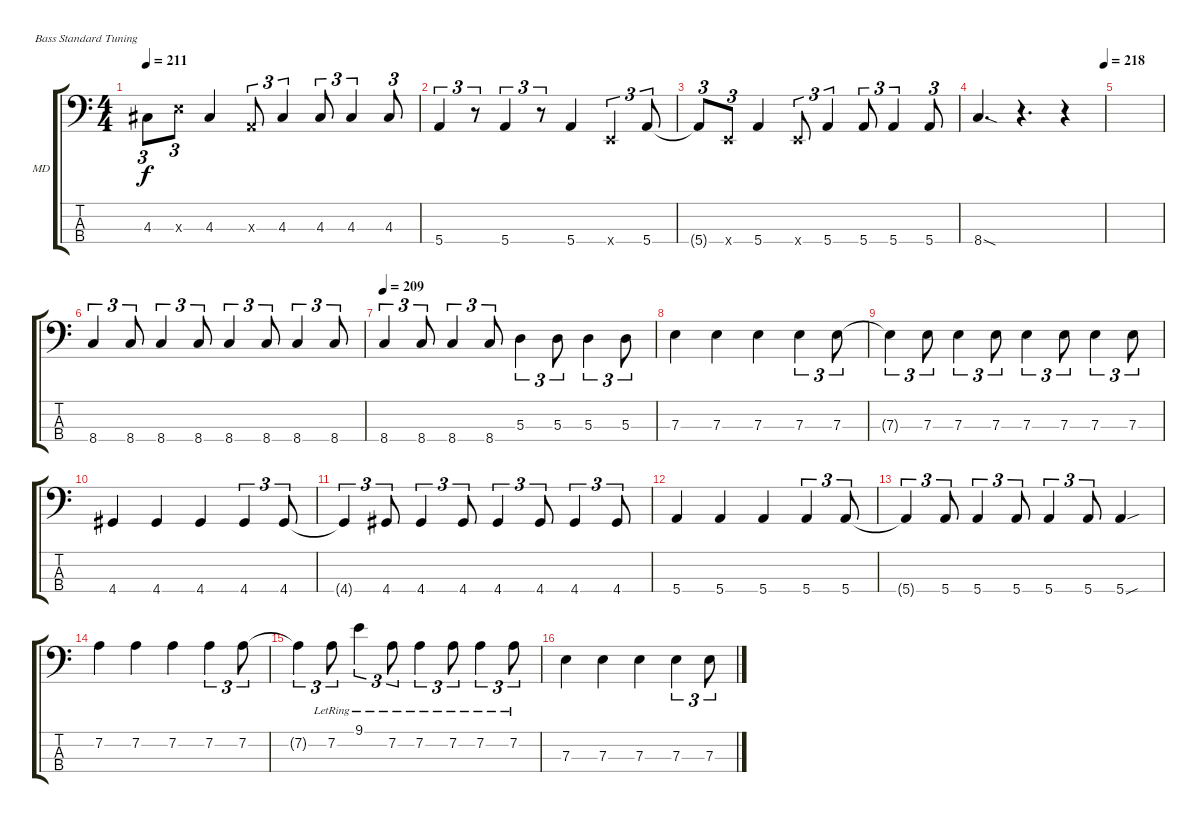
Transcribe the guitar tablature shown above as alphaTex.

\defaultSystemsLayout 4
\bracketExtendMode groupsimilarinstruments
\firstSystemTrackNameOrientation horizontal
\otherSystemsTrackNameOrientation horizontal
\track ("Bass - Mike Dirnt" "MD") {instrument electricbassfinger}
\staff {score tabs}
\tuning (G2 D2 A1 E1)
\ts (4 4)
\tempo 211
\clef f4
\ks c
4.3{t}.8{tu (3 2) dy f} 7.3{x}.8{tu (3 2)} 4.3.4 0.3{x}.8{tu (3 2)} 4.3.4{tu (3 2)} 4.3.8{tu (3 2)} 4.3.4{tu (3 2)} 4.3.8{tu (3 2)} |
5.4.4{tu (3 2)} r.8{tu (3 2)} 5.4.4{tu (3 2)} r.8{tu (3 2)} 5.4.4 0.4{x}.4{tu (3 2)} 5.4.8{tu (3 2)} |
5.4{t}.8{tu (3 2)} 0.4{x}.8{tu (3 2)} 5.4.4 0.4{x}.8{tu (3 2)} 5.4.4{tu (3 2)} 5.4.8{tu (3 2)} 5.4.4{tu (3 2)} 5.4.8{tu (3 2)} |
\tempo (218 1)
8.4{sod}.4{d} r.4{d} r.4 |
|
8.4.4{tu (3 2)} 8.4.8{tu (3 2)} 8.4.4{tu (3 2)} 8.4.8{tu (3 2)} 8.4.4{tu (3 2)} 8.4.8{tu (3 2)} 8.4.4{tu (3 2)} 8.4.8{tu (3 2)} |
\tempo 209
8.4.4{tu (3 2)} 8.4.8{tu (3 2)} 8.4.4{tu (3 2)} 8.4.8{tu (3 2)} 5.3.4{tu (3 2)} 5.3.8{tu (3 2)} 5.3.4{tu (3 2)} 5.3.8{tu (3 2)} |
7.3.4 7.3.4 7.3.4 7.3.4{tu (3 2)} 7.3.8{tu (3 2)} |
7.3{t}.4{tu (3 2)} 7.3.8{tu (3 2)} 7.3.4{tu (3 2)} 7.3.8{tu (3 2)} 7.3.4{tu (3 2)} 7.3.8{tu (3 2)} 7.3.4{tu (3 2)} 7.3.8{tu (3 2)} |
4.4.4 4.4.4 4.4.4 4.4.4{tu (3 2)} 4.4.8{tu (3 2)} |
4.4{t}.4{tu (3 2)} 4.4.8{tu (3 2)} 4.4.4{tu (3 2)} 4.4.8{tu (3 2)} 4.4.4{tu (3 2)} 4.4.8{tu (3 2)} 4.4.4{tu (3 2)} 4.4.8{tu (3 2)} |
5.4.4 5.4.4 5.4.4 5.4.4{tu (3 2)} 5.4.8{tu (3 2)} |
5.4{t}.4{tu (3 2)} 5.4.8{tu (3 2)} 5.4.4{tu (3 2)} 5.4.8{tu (3 2)} 5.4.4{tu (3 2)} 5.4.8{tu (3 2)} 5.4{sou}.4 |
7.2.4 7.2.4 7.2.4 7.2.4{tu (3 2)} 7.2.8{tu (3 2)} |
7.2{t}.4{tu (3 2)} 7.2{lr}.8{tu (3 2)} 9.1{lr}.4{tu (3 2)} 7.2{lr}.8{tu (3 2)} 7.2{lr}.4{tu (3 2)} 7.2{lr}.8{tu (3 2)} 7.2{lr}.4{tu (3 2)} 7.2{lr}.8{tu (3 2)} |
7.3.4 7.3.4 7.3.4 7.3.4{tu (3 2)} 7.3.8{tu (3 2)}
